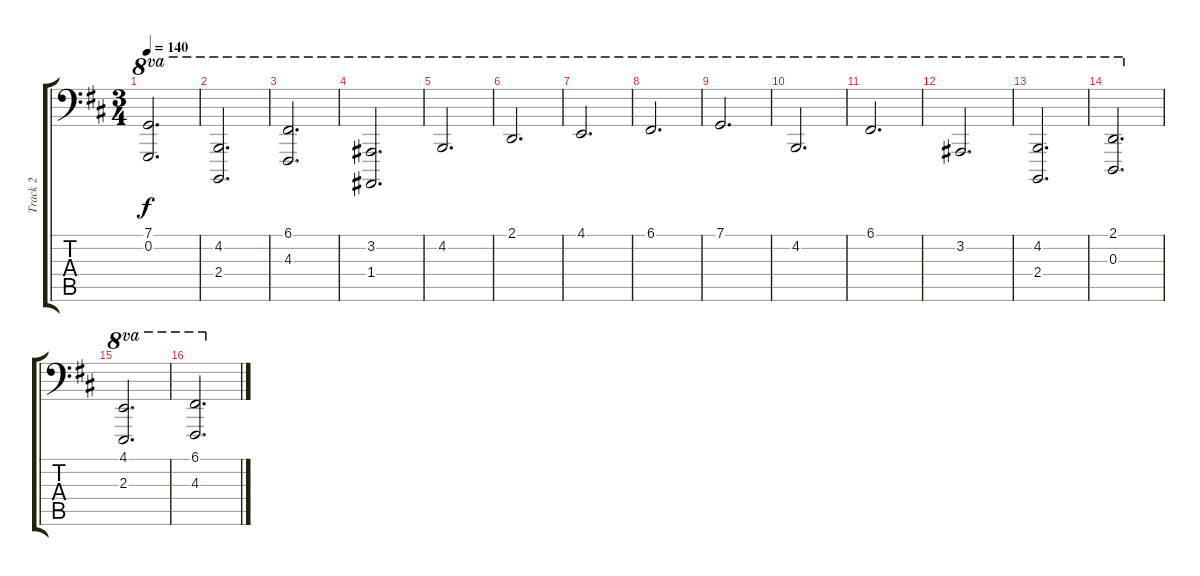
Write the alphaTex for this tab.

\track ("Track 2" "Track 2") {instrument acousticgrandpiano}
\staff {score tabs}
\tuning (C3 G2 D2 A1 E1 B0) {hide}
\ts (3 4)
\tempo 140
\clef f4
\ks d
(7.1 0.2).2{d ot 8va dy f} |
(4.2 2.4).2{d ot 8va} |
(6.1 4.3).2{d ot 8va} |
(3.2 1.4).2{d ot 8va} |
4.2.2{d ot 8va} |
2.1.2{d ot 8va} |
4.1.2{d ot 8va} |
6.1.2{d ot 8va} |
7.1.2{d ot 8va} |
4.2.2{d ot 8va} |
6.1.2{d ot 8va} |
3.2.2{d ot 8va} |
(4.2 2.4).2{d ot 8va} |
(2.1 0.3).2{d ot 8va} |
(4.1 2.3).2{d ot 8va} |
(6.1 4.3).2{d ot 8va}
